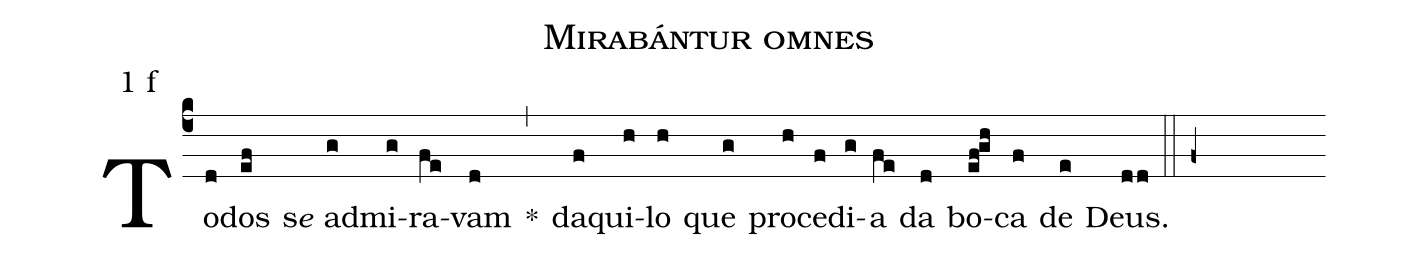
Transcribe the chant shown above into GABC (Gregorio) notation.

name: Mirabántur omnes;
mode: 1;
mode-differentia: f;
commentary: Cantus ID 000000;
commentary: Lc 4,22;
%%
(c4)

To(d)dos(ef) s<e>e</e> ad(g)mi(g)ra(fe)vam(d) *(,) da(f)qui(h)lo(h) que(g) pro(h)ce(f)di(g)a(fe) da(d) bo(ef!gh)ca(f) de(e) Deus.(dd)

(::)

(f+)
